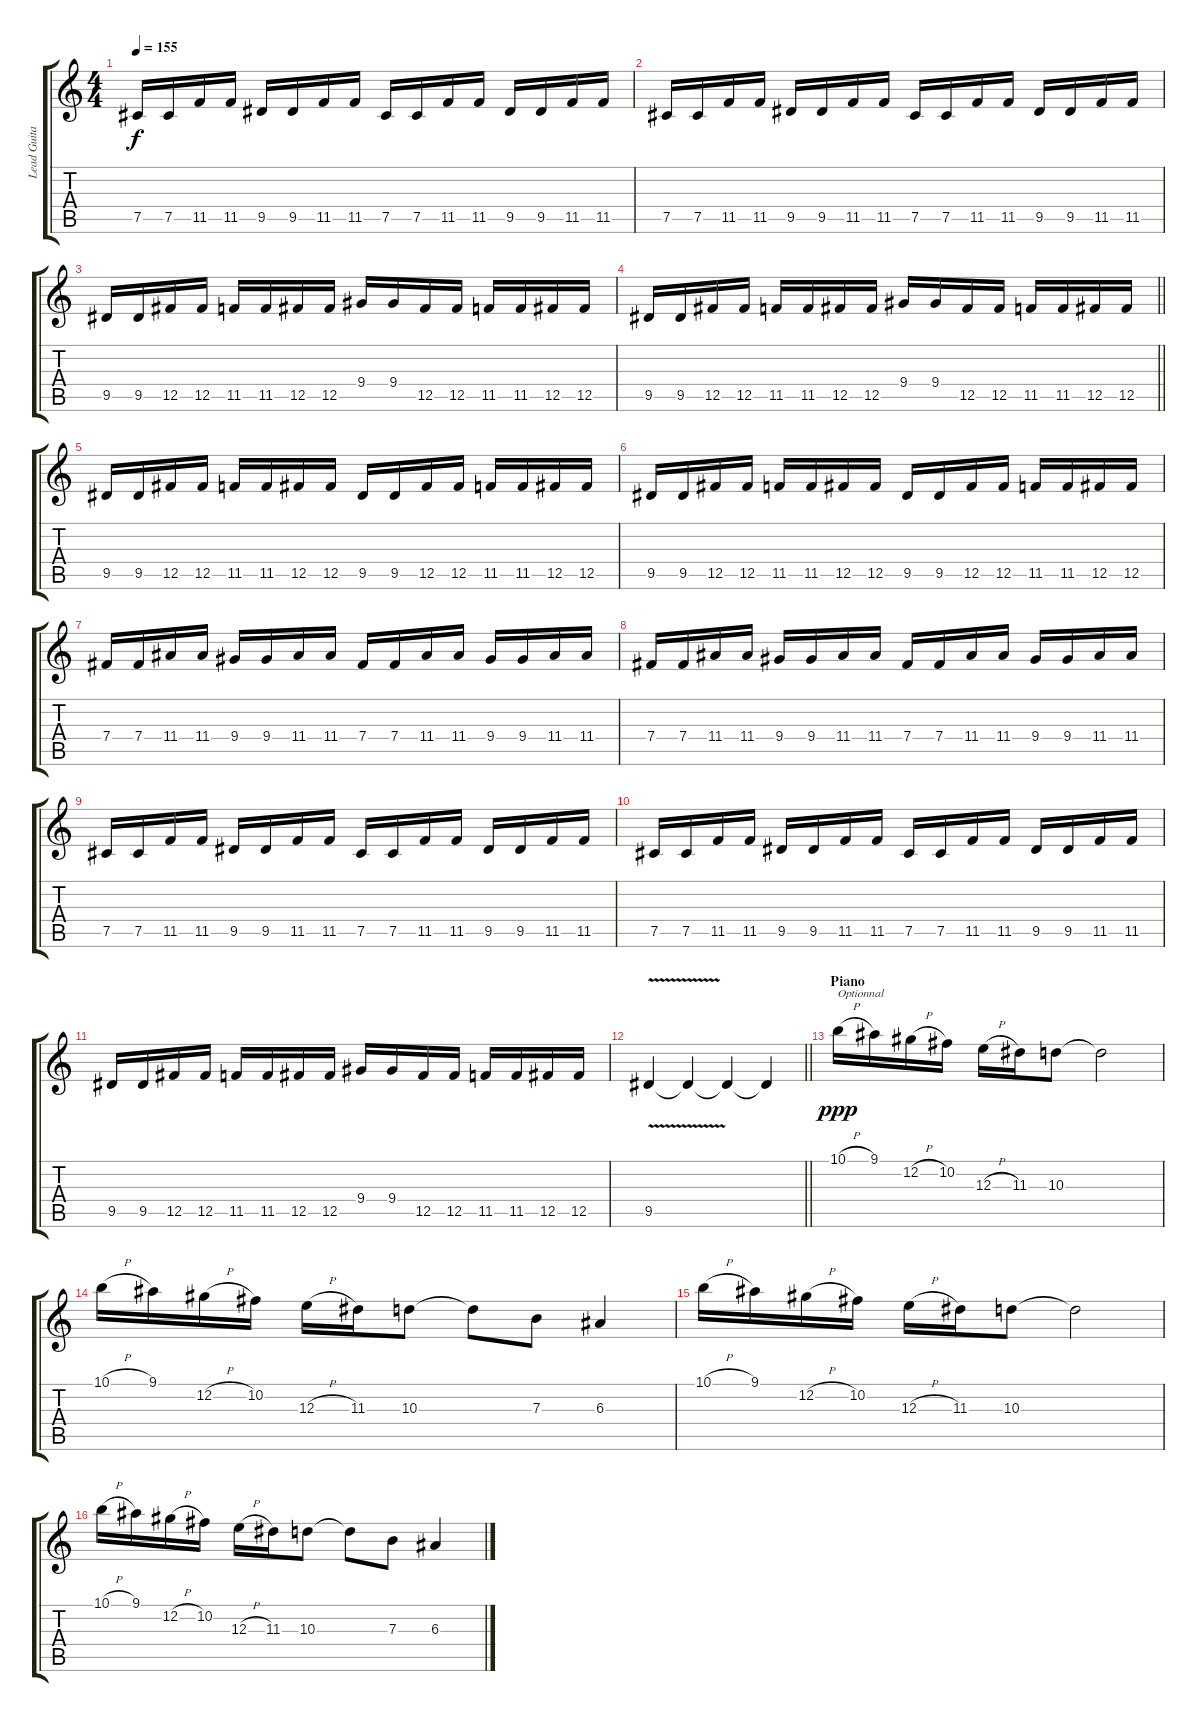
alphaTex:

\track ("Lead Guitar " "Lead Guita") {instrument distortionguitar}
\staff {score tabs}
\tuning (Db4 Ab3 E3 B2 Gb2 Db2) {hide}
\ts (4 4)
\tempo 155
\clef g2
\ks c
7.5.16{dy f} 7.5.16 11.5.16 11.5.16 9.5.16 9.5.16 11.5.16 11.5.16 7.5.16 7.5.16 11.5.16 11.5.16 9.5.16 9.5.16 11.5.16 11.5.16 |
7.5.16 7.5.16 11.5.16 11.5.16 9.5.16 9.5.16 11.5.16 11.5.16 7.5.16 7.5.16 11.5.16 11.5.16 9.5.16 9.5.16 11.5.16 11.5.16 |
9.5.16 9.5.16 12.5.16 12.5.16 11.5.16 11.5.16 12.5.16 12.5.16 9.4.16 9.4.16 12.5.16 12.5.16 11.5.16 11.5.16 12.5.16 12.5.16 |
\barLineRight lightlight
9.5.16 9.5.16 12.5.16 12.5.16 11.5.16 11.5.16 12.5.16 12.5.16 9.4.16 9.4.16 12.5.16 12.5.16 11.5.16 11.5.16 12.5.16 12.5.16 |
9.5.16 9.5.16 12.5.16 12.5.16 11.5.16 11.5.16 12.5.16 12.5.16 9.5.16 9.5.16 12.5.16 12.5.16 11.5.16 11.5.16 12.5.16 12.5.16 |
9.5.16 9.5.16 12.5.16 12.5.16 11.5.16 11.5.16 12.5.16 12.5.16 9.5.16 9.5.16 12.5.16 12.5.16 11.5.16 11.5.16 12.5.16 12.5.16 |
7.4.16 7.4.16 11.4.16 11.4.16 9.4.16 9.4.16 11.4.16 11.4.16 7.4.16 7.4.16 11.4.16 11.4.16 9.4.16 9.4.16 11.4.16 11.4.16 |
7.4.16 7.4.16 11.4.16 11.4.16 9.4.16 9.4.16 11.4.16 11.4.16 7.4.16 7.4.16 11.4.16 11.4.16 9.4.16 9.4.16 11.4.16 11.4.16 |
7.5.16 7.5.16 11.5.16 11.5.16 9.5.16 9.5.16 11.5.16 11.5.16 7.5.16 7.5.16 11.5.16 11.5.16 9.5.16 9.5.16 11.5.16 11.5.16 |
7.5.16 7.5.16 11.5.16 11.5.16 9.5.16 9.5.16 11.5.16 11.5.16 7.5.16 7.5.16 11.5.16 11.5.16 9.5.16 9.5.16 11.5.16 11.5.16 |
9.5.16 9.5.16 12.5.16 12.5.16 11.5.16 11.5.16 12.5.16 12.5.16 9.4.16 9.4.16 12.5.16 12.5.16 11.5.16 11.5.16 12.5.16 12.5.16 |
\barLineRight lightlight
9.5{v}.4 9.5{t}.4 9.5{t}.4 9.5{t}.4 |
\section ("" "Piano")
10.1{h}.16{txt "Optionnal" dy ppp} 9.1.16 12.2{h}.16 10.2.16 12.3{h}.16 11.3.16 10.3.8 10.3{t}.2 |
10.1{h}.16 9.1.16 12.2{h}.16 10.2.16 12.3{h}.16 11.3.16 10.3.8 10.3{t}.8 7.3.8 6.3.4 |
10.1{h}.16 9.1.16 12.2{h}.16 10.2.16 12.3{h}.16 11.3.16 10.3.8 10.3{t}.2 |
10.1{h}.16 9.1.16 12.2{h}.16 10.2.16 12.3{h}.16 11.3.16 10.3.8 10.3{t}.8 7.3.8 6.3.4
